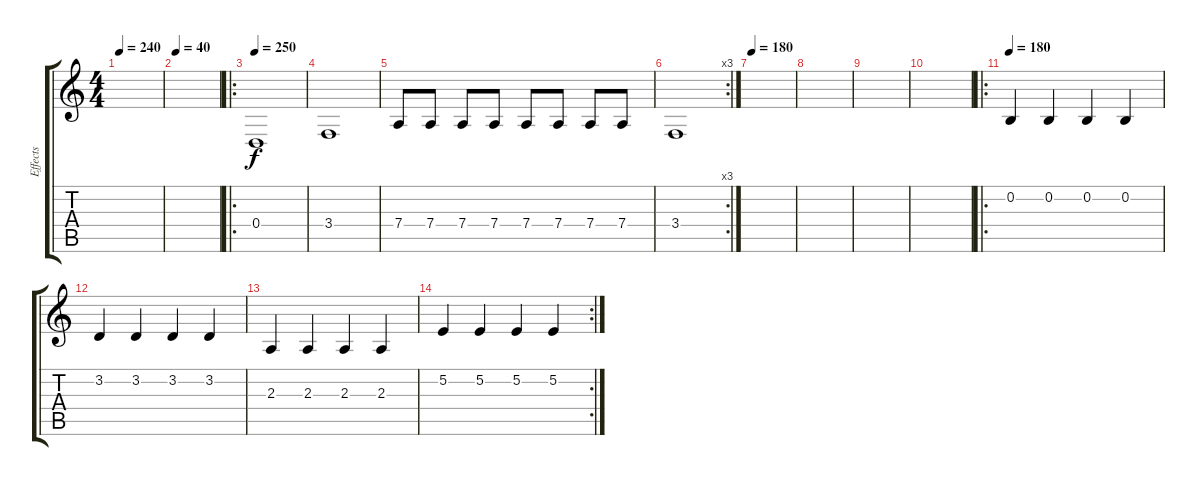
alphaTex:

\track ("Effects" "Effects") {instrument fx2soundtrack}
\staff {score tabs}
\tuning (E4 B3 G3 D3 A2 E2) {hide}
\ts (4 4)
\tempo 240
\clef g2
\ks c
|
\tempo 40
|
\ro
\tempo 250
0.4.1 |
3.4.1 |
7.4.8 7.4.8 7.4.8 7.4.8 7.4.8 7.4.8 7.4.8 7.4.8 |
\rc 3
3.4.1 |
\tempo 180
|
|
|
|
\ro
\tempo 180
0.2.4 0.2.4 0.2.4 0.2.4 |
3.2.4 3.2.4 3.2.4 3.2.4 |
2.3.4 2.3.4 2.3.4 2.3.4 |
\rc 2
5.2.4 5.2.4 5.2.4 5.2.4
